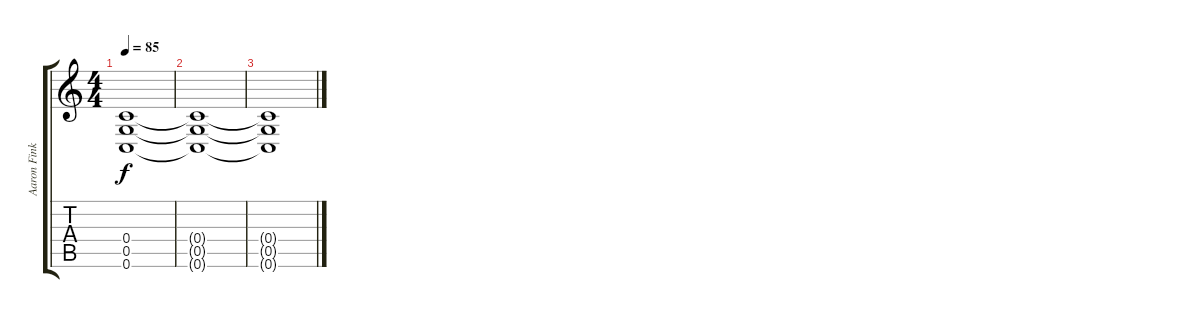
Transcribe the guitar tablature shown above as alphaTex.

\track ("Aaron Fink" "Aaron Fink") {instrument distortionguitar}
\staff {score tabs}
\tuning (D4 A3 F3 C3 G2 C2) {hide}
\ts (4 4)
\tempo 85
\clef g2
\ks c
(0.4{t} 0.5{t} 0.6{t}).1{dy f} |
(0.4{t} 0.5{t} 0.6{t}).1 |
(0.4{t} 0.5{t} 0.6{t}).1
